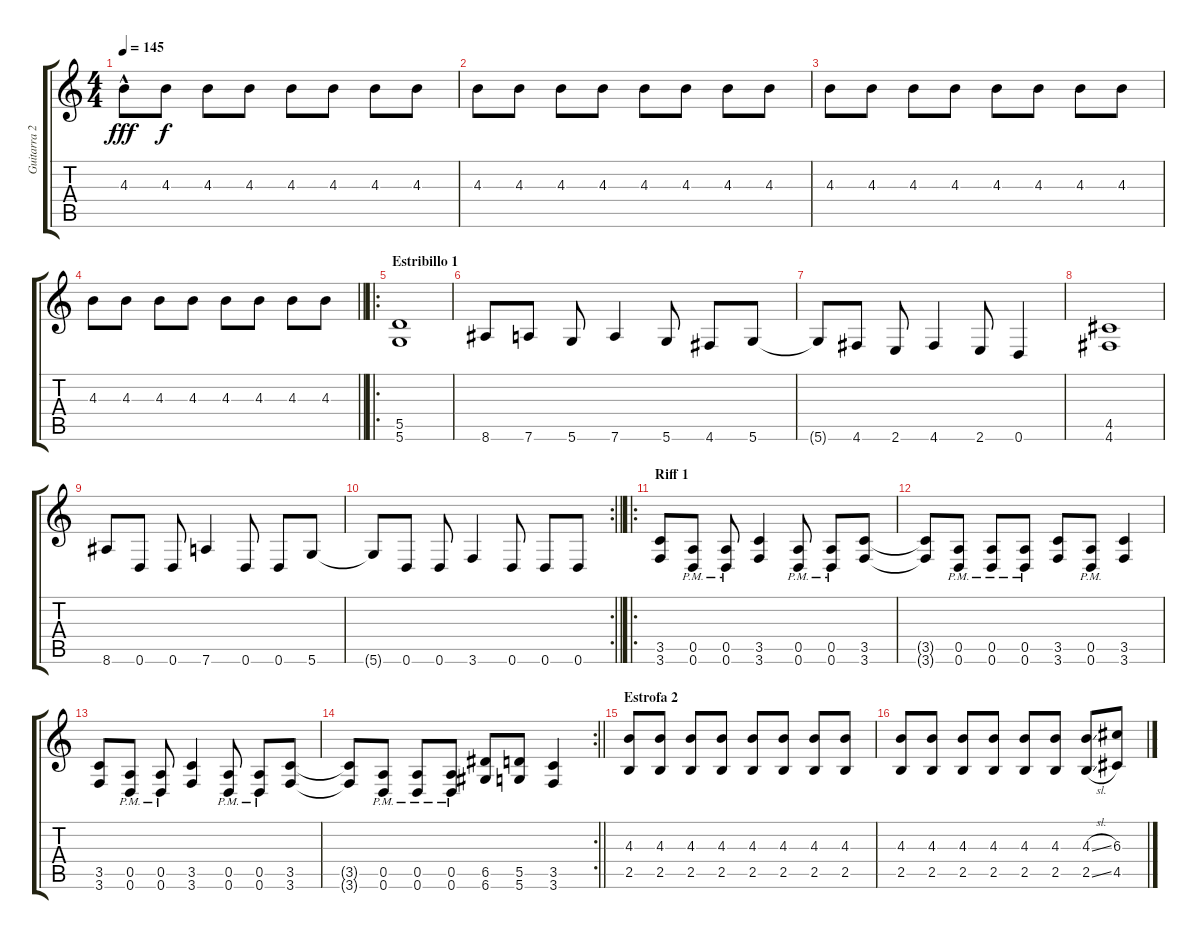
\track ("Guitarra 2" "Guitarra 2") {instrument distortionguitar}
\staff {score tabs}
\tuning (E4 B3 G3 D3 A2 D2) {hide}
\ts (4 4)
\tempo 145
\clef g2
\ks c
4.3{hac}.8{dy fff} 4.3.8{dy f} 4.3.8 4.3.8 4.3.8 4.3.8 4.3.8 4.3.8 |
4.3.8 4.3.8 4.3.8 4.3.8 4.3.8 4.3.8 4.3.8 4.3.8 |
4.3.8 4.3.8 4.3.8 4.3.8 4.3.8 4.3.8 4.3.8 4.3.8 |
\barLineRight lightlight
4.3.8 4.3.8 4.3.8 4.3.8 4.3.8 4.3.8 4.3.8 4.3.8 |
\ro
\section ("" "Estribillo 1")
(5.5 5.6).1{volume 13} |
8.6.8 7.6.8 5.6.8 7.6.4 5.6.8 4.6.8 5.6.8 |
5.6{t}.8 4.6.8 2.6.8 4.6.4 2.6.8 0.6.4 |
(4.5 4.6).1 |
8.6.8 0.6.8 0.6.8 7.6.4 0.6.8 0.6.8 5.6.8 |
\rc 2
\barLineRight lightlight
5.6{t}.8 0.6.8 0.6.8 3.6.4 0.6.8 0.6.8 0.6.8 |
\ro
\section ("" "Riff 1")
(3.5 3.6).8 (0.5{pm} 0.6{pm}).8 (0.5{pm} 0.6{pm}).8 (3.5 3.6).4 (0.5{pm} 0.6{pm}).8 (0.5{pm} 0.6{pm}).8 (3.5 3.6).8 |
(3.5{t} 3.6{t}).8 (0.5{pm} 0.6{pm}).8 (0.5{pm} 0.6{pm}).8 (0.5{pm} 0.6{pm}).8 (3.5 3.6).8 (0.5{pm} 0.6{pm}).8 (3.5 3.6).4 |
(3.5 3.6).8 (0.5{pm} 0.6{pm}).8 (0.5{pm} 0.6{pm}).8 (3.5 3.6).4 (0.5{pm} 0.6{pm}).8 (0.5{pm} 0.6{pm}).8 (3.5 3.6).8 |
\rc 2
\barLineRight lightlight
(3.5{t} 3.6{t}).8 (0.5{pm} 0.6{pm}).8 (0.5{pm} 0.6{pm}).8 (0.5{pm} 0.6{pm}).8 (6.5 6.6).8 (5.5 5.6).8 (3.5 3.6).4 |
\section ("" "Estrofa 2")
(4.3 2.5).8{volume 8} (4.3 2.5).8 (4.3 2.5).8 (4.3 2.5).8 (4.3 2.5).8 (4.3 2.5).8 (4.3 2.5).8 (4.3 2.5).8 |
(4.3 2.5).8 (4.3 2.5).8 (4.3 2.5).8 (4.3 2.5).8 (4.3 2.5).8 (4.3 2.5).8 (4.3{sl} 2.5{sl}).8 (6.3 4.5).8
